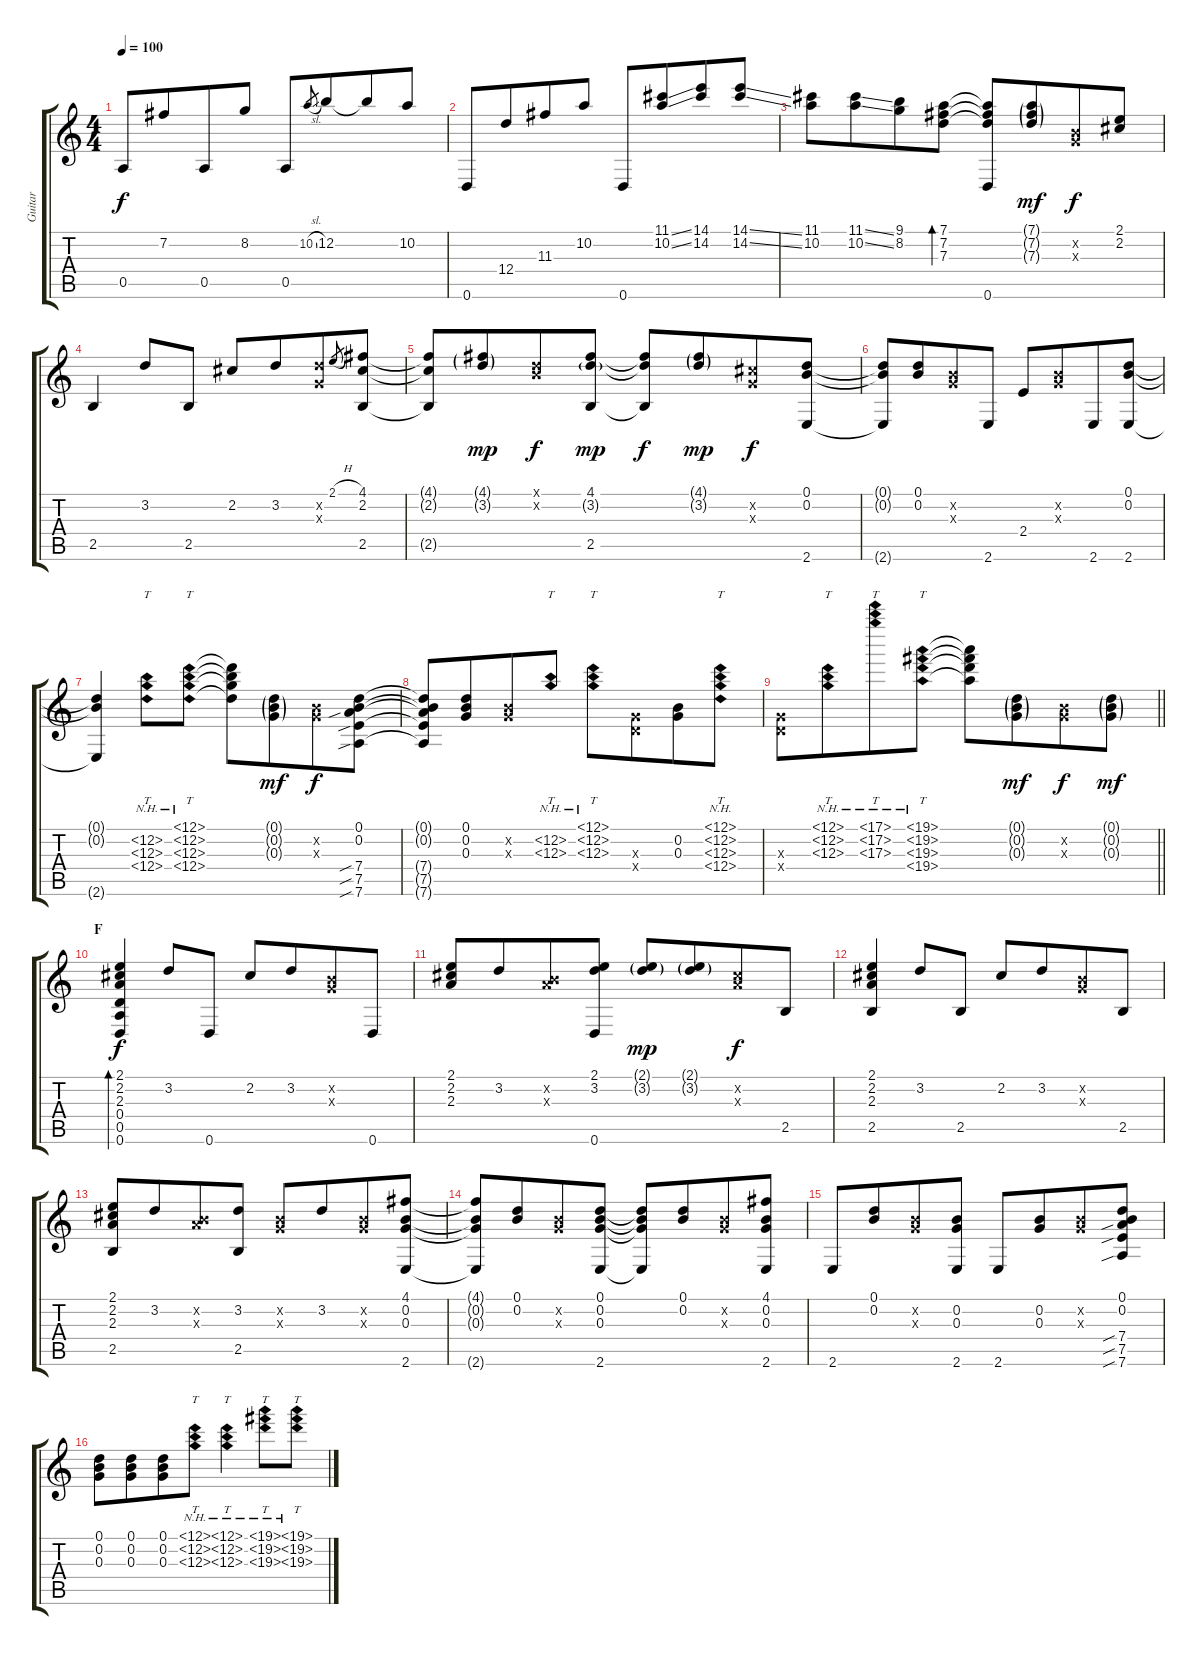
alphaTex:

\track ("Guitar" "Guitar") {instrument acousticguitarsteel}
\staff {score tabs}
\tuning (D4 B3 G3 D3 A2 D2) {hide}
\ts (4 4)
\tempo 100
\clef g2
\ks c
0.5.8{dy f} 7.2.8{beam merge} 0.5.8 8.2.8 0.5.8 10.2{sl}.8{gr} 12.2.8{beam merge} 12.2{t}.8 10.2.8 |
0.6.8 12.4.8{beam merge} 11.3.8 10.2.8 0.6.8 (11.1{ss} 10.2{ss}).8{beam merge} (14.1 14.2).8 (14.1{ss} 14.2{ss}).8 |
(11.1 10.2).8 (11.1{ss} 10.2{ss}).8{beam merge} (9.1 8.2).8 (7.1 7.2 7.3).8{bd 240} (7.1{t} 7.2{t} 7.3{t} 0.6).8 (7.1{g} 7.2{g} 7.3{g}).8{dy mf beam merge} (0.2{x} 0.3{x}).8{dy f} (2.1 2.2).8 |
2.5.4 3.2.8 2.5.8 2.2.8 3.2.8{beam merge} (3.2{x} 0.3{x}).8 2.1{h}.8{gr} (4.1 2.2 2.5).8 |
(4.1{t} 2.2{t} 2.5{t}).8 (4.1{g} 3.2{g}).8{dy mp beam merge} (0.1{x} 0.2{x}).8{dy f} (4.1 3.2{g} 2.5).8{dy mp} (4.1{t} 3.2{t} 2.5{t}).8{dy f} (4.1{g} 3.2{g}).8{dy mp beam merge} (2.2{x} 0.3{x}).8{dy f} (0.1 0.2 2.6).8 |
(0.1{t} 0.2{t} 2.6{t}).8 (0.1 0.2).8{beam merge} (0.2{x} 0.3{x}).8 2.6.8 2.4.8 (0.2{x} 0.3{x}).8{beam merge} 2.6.8 (0.1 0.2 2.6).8 |
(0.1{t} 0.2{t} 2.6{t}).4 (12.2{nh} 12.3{nh} 12.4{nh}).8{tt} (12.1{nh} 12.2{nh} 12.3{nh} 12.4{nh}).8{tt} (12.1{t} 12.2{t} 12.3{t} 12.4{t}).8 (0.1{g} 0.2{g} 0.3{g}).8{dy mf beam merge} (0.2{x} 0.3{x}).8{dy f} (0.1 0.2 7.4{sib} 7.5{sib} 7.6{sib}).8 |
(0.1{t} 0.2{t} 7.4{t} 7.5{t} 7.6{t}).8 (0.1 0.2 0.3).8{beam merge} (0.2{x} 0.3{x}).8 (12.2{nh} 12.3{nh}).8{tt} (12.1{nh} 12.2{nh} 12.3{nh}).8{tt} (0.3{x} 0.4{x}).8{beam merge} (0.2 0.3).8 (12.1{nh} 12.2{nh} 12.3{nh} 12.4{nh}).8{tt} |
\barLineRight lightlight
(0.3{x} 0.4{x}).8 (12.1{nh} 12.2{nh} 12.3{nh}).8{tt beam merge} (17.1{nh} 17.2{nh} 17.3{nh}).8{tt} (19.1{nh} 19.2{nh} 19.3{nh} 19.4{nh}).8{tt} (19.1{t} 19.2{t} 19.3{t} 19.4{t}).8 (0.1{g} 0.2{g} 0.3{g}).8{dy mf beam merge} (0.2{x} 0.3{x}).8{dy f} (0.1{g} 0.2{g} 0.3{g}).8{dy mf} |
\section ("" "F")
(2.1 2.2 2.3 0.4 0.5 0.6).4{bd 240 dy f} 3.2.8 0.6.8 2.2.8 3.2.8{beam merge} (0.2{x} 0.3{x}).8 0.6.8 |
(2.1 2.2 2.3).8 3.2.8{beam merge} (0.2{x} 2.3{x}).8 (2.1 3.2 0.6).8 (2.1{g} 3.2{g}).8{dy mp} (2.1{g} 3.2{g}).8{beam merge} (2.2{x} 2.3{x}).8{dy f} 2.5.8 |
(2.1 2.2 2.3 2.5).4 3.2.8 2.5.8 2.2.8 3.2.8{beam merge} (0.2{x} 0.3{x}).8 2.5.8 |
(2.1 2.2 2.3 2.5).8 3.2.8{beam merge} (0.2{x} 2.3{x}).8 (3.2 2.5).8 (0.2{x} 0.3{x}).8 3.2.8{beam merge} (0.2{x} 0.3{x}).8 (4.1 0.2 0.3 2.6).8 |
(4.1{t} 0.2{t} 0.3{t} 2.6{t}).8 (0.1 0.2).8{beam merge} (0.2{x} 0.3{x}).8 (0.1 0.2 0.3 2.6).8 (0.1{t} 0.2{t} 0.3{t} 2.6{t}).8 (0.1 0.2).8{beam merge} (0.2{x} 0.3{x}).8 (4.1 0.2 0.3 2.6).8 |
2.6.8 (0.1 0.2).8{beam merge} (0.2{x} 0.3{x}).8 (0.2 0.3 2.6).8 2.6.8 (0.2 0.3).8{beam merge} (0.2{x} 0.3{x}).8 (0.1 0.2 7.4{sib} 7.5{sib} 7.6{sib}).8 |
(0.1 0.2 0.3).8 (0.1 0.2 0.3).8{beam merge} (0.1 0.2 0.3).8 (12.1{nh} 12.2{nh} 12.3{nh}).8{tt} (12.1{nh} 12.2{nh} 12.3{nh}).4{tt} (19.1{nh} 19.2{nh} 19.3{nh}).8{tt} (19.1{nh} 19.2{nh} 19.3{nh}).8{tt}
